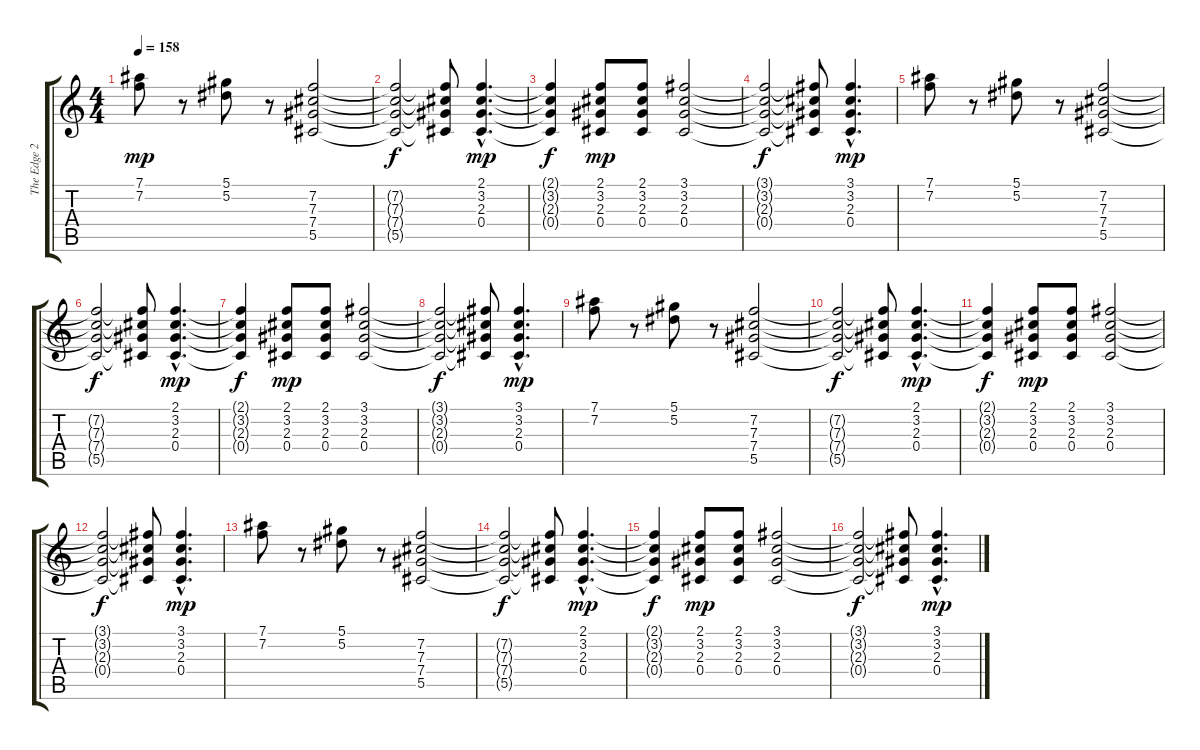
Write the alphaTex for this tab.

\track ("The Edge 2" "The Edge 2") {instrument overdrivenguitar}
\staff {score tabs}
\tuning (Eb4 Bb3 Gb3 Db3 Ab2 Eb2) {hide}
\ts (4 4)
\tempo 158
\clef g2
\ks c
(7.1 7.2).8{dy mp} r.8 (5.1 5.2).8 r.8 (7.2 7.3 7.4 5.5).2 |
(7.2{t} 7.3{t} 7.4{t} 5.5{t}).2{dy f} (7.2{t} 7.3{t} 7.4{t} 5.5{t}).8 (2.1{hac} 3.2{hac} 2.3{hac} 0.4{hac}).4{d dy mp} |
(2.1{t} 3.2{t} 2.3{t} 0.4{t}).4{dy f} (2.1 3.2 2.3 0.4).8{dy mp} (2.1 3.2 2.3 0.4).8 (3.1 3.2 2.3 0.4).2 |
(3.1{t} 3.2{t} 2.3{t} 0.4{t}).2{dy f} (3.1{t} 3.2{t} 2.3{t} 0.4{t}).8 (3.1{hac} 3.2{hac} 2.3{hac} 0.4{hac}).4{d dy mp} |
(7.1 7.2).8 r.8 (5.1 5.2).8 r.8 (7.2 7.3 7.4 5.5).2 |
(7.2{t} 7.3{t} 7.4{t} 5.5{t}).2{dy f} (7.2{t} 7.3{t} 7.4{t} 5.5{t}).8 (2.1{hac} 3.2{hac} 2.3{hac} 0.4{hac}).4{d dy mp} |
(2.1{t} 3.2{t} 2.3{t} 0.4{t}).4{dy f} (2.1 3.2 2.3 0.4).8{dy mp} (2.1 3.2 2.3 0.4).8 (3.1 3.2 2.3 0.4).2 |
(3.1{t} 3.2{t} 2.3{t} 0.4{t}).2{dy f} (3.1{t} 3.2{t} 2.3{t} 0.4{t}).8 (3.1{hac} 3.2{hac} 2.3{hac} 0.4{hac}).4{d dy mp} |
(7.1 7.2).8 r.8 (5.1 5.2).8 r.8 (7.2 7.3 7.4 5.5).2 |
(7.2{t} 7.3{t} 7.4{t} 5.5{t}).2{dy f} (7.2{t} 7.3{t} 7.4{t} 5.5{t}).8 (2.1{hac} 3.2{hac} 2.3{hac} 0.4{hac}).4{d dy mp} |
(2.1{t} 3.2{t} 2.3{t} 0.4{t}).4{dy f} (2.1 3.2 2.3 0.4).8{dy mp} (2.1 3.2 2.3 0.4).8 (3.1 3.2 2.3 0.4).2 |
(3.1{t} 3.2{t} 2.3{t} 0.4{t}).2{dy f} (3.1{t} 3.2{t} 2.3{t} 0.4{t}).8 (3.1{hac} 3.2{hac} 2.3{hac} 0.4{hac}).4{d dy mp} |
(7.1 7.2).8 r.8 (5.1 5.2).8 r.8 (7.2 7.3 7.4 5.5).2 |
(7.2{t} 7.3{t} 7.4{t} 5.5{t}).2{dy f} (7.2{t} 7.3{t} 7.4{t} 5.5{t}).8 (2.1{hac} 3.2{hac} 2.3{hac} 0.4{hac}).4{d dy mp} |
(2.1{t} 3.2{t} 2.3{t} 0.4{t}).4{dy f} (2.1 3.2 2.3 0.4).8{dy mp} (2.1 3.2 2.3 0.4).8 (3.1 3.2 2.3 0.4).2 |
(3.1{t} 3.2{t} 2.3{t} 0.4{t}).2{dy f} (3.1{t} 3.2{t} 2.3{t} 0.4{t}).8 (3.1{hac} 3.2{hac} 2.3{hac} 0.4{hac}).4{d dy mp}
